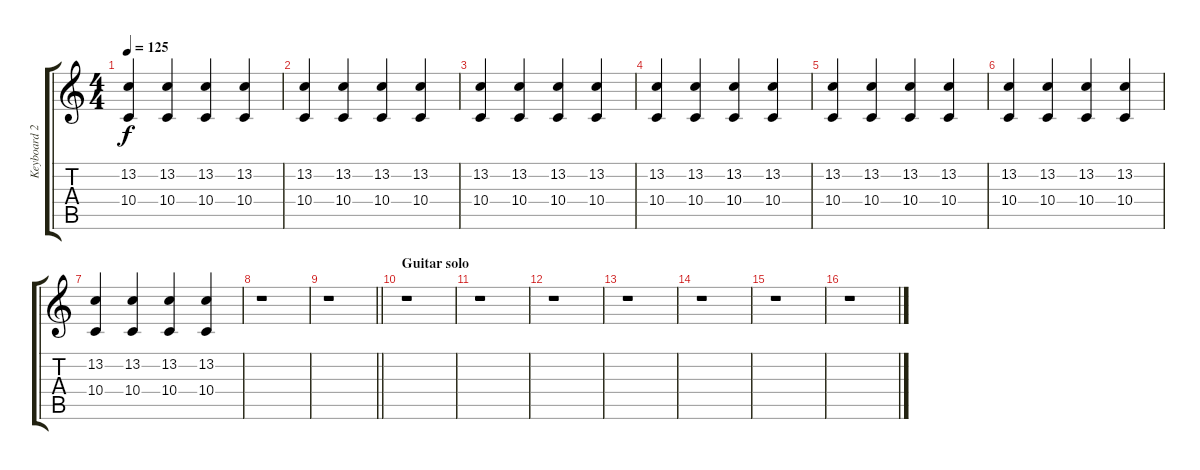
\track ("Keyboard 2" "Keyboard 2") {instrument electricgrandpiano}
\staff {score tabs}
\tuning (E4 B3 G3 D3 A2 E2) {hide}
\ts (4 4)
\tempo 125
\clef g2
\ks c
(13.2 10.4).4{dy f} (13.2 10.4).4 (13.2 10.4).4 (13.2 10.4).4 |
(13.2 10.4).4 (13.2 10.4).4 (13.2 10.4).4 (13.2 10.4).4 |
(13.2 10.4).4 (13.2 10.4).4 (13.2 10.4).4 (13.2 10.4).4 |
(13.2 10.4).4 (13.2 10.4).4 (13.2 10.4).4 (13.2 10.4).4 |
(13.2 10.4).4 (13.2 10.4).4 (13.2 10.4).4 (13.2 10.4).4 |
(13.2 10.4).4 (13.2 10.4).4 (13.2 10.4).4 (13.2 10.4).4 |
(13.2 10.4).4 (13.2 10.4).4 (13.2 10.4).4 (13.2 10.4).4 |
r.1 |
\barLineRight lightlight
r.1 |
\section ("" "Guitar solo")
r.1 |
r.1 |
r.1 |
r.1 |
r.1 |
r.1 |
r.1
